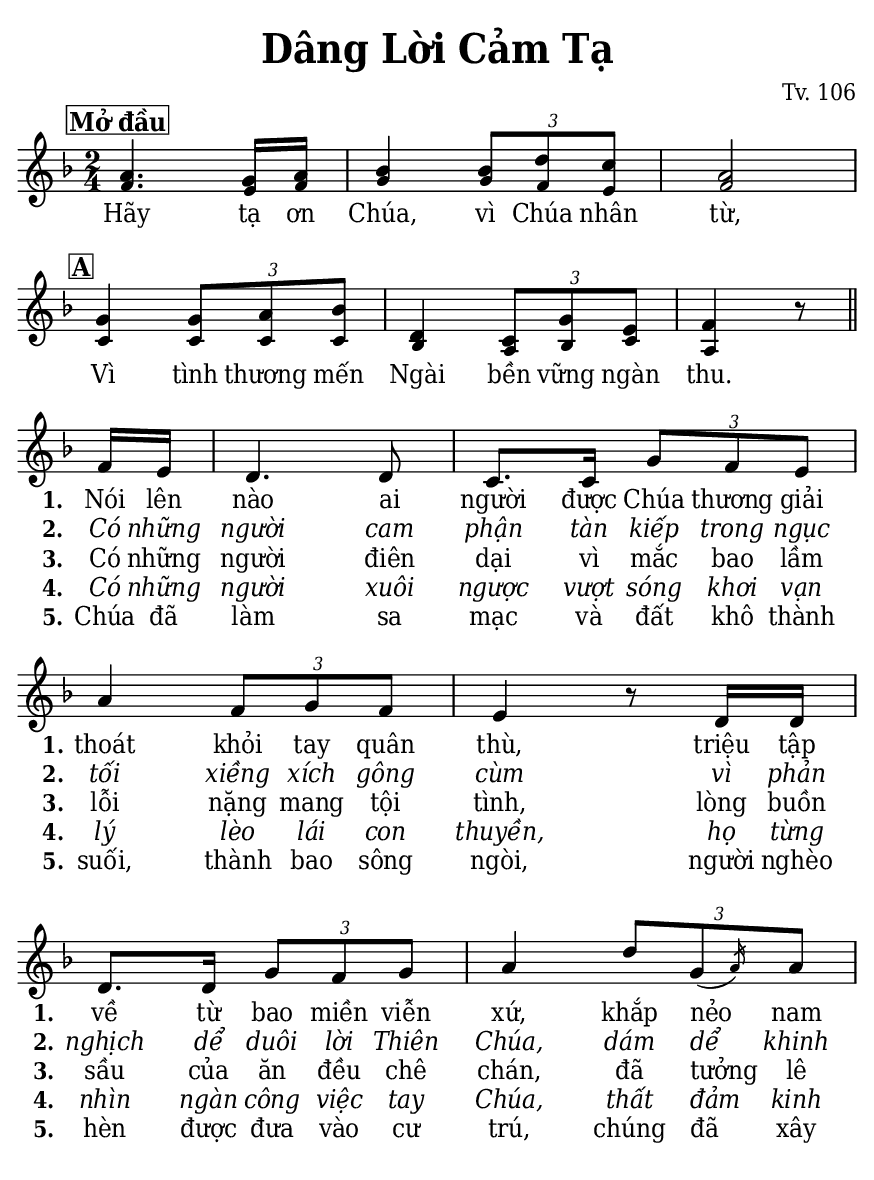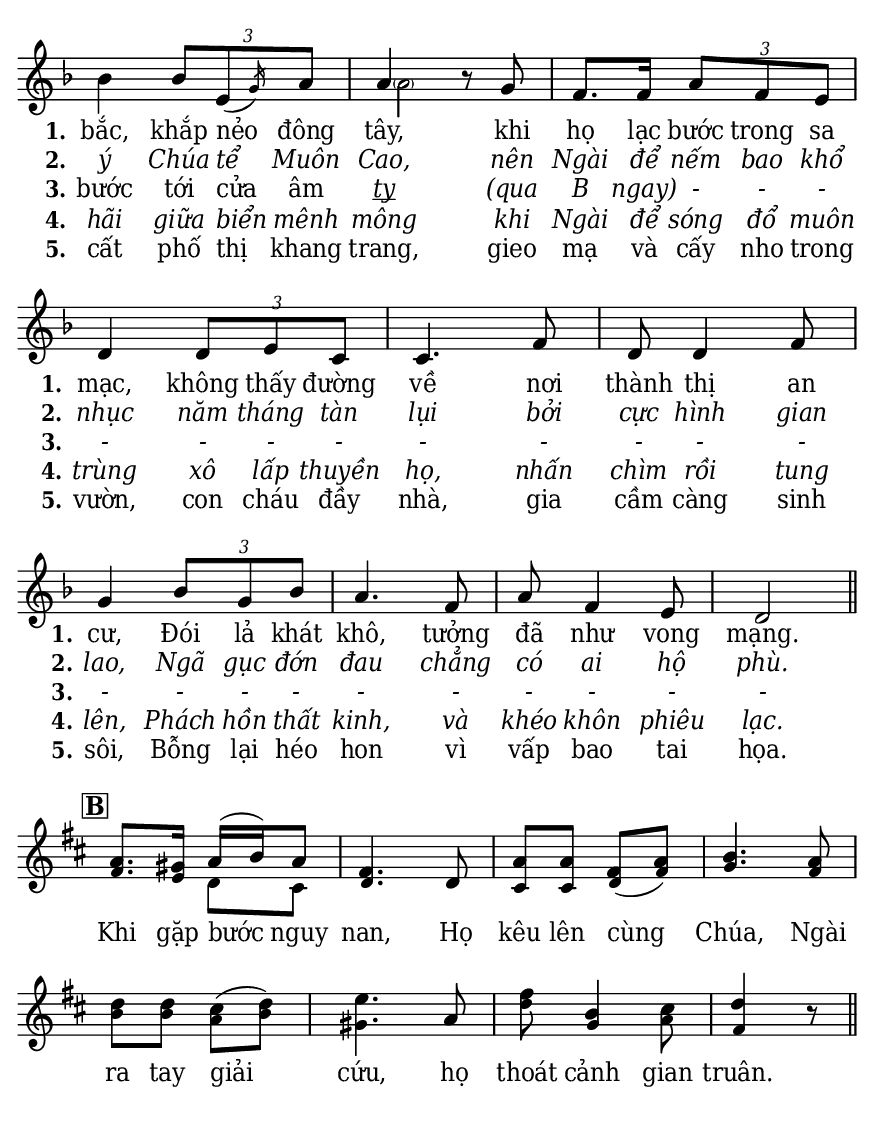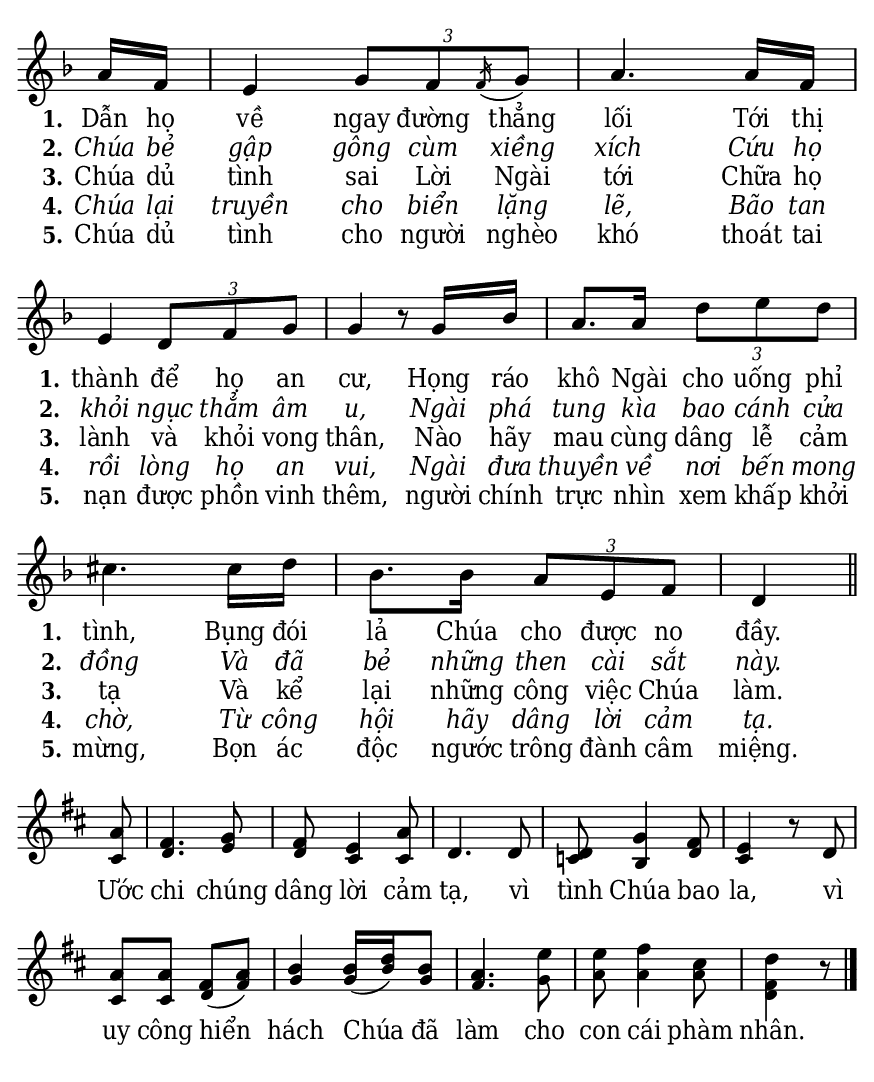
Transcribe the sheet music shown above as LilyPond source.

% Cài đặt chung\
\version "2.22.1"
\include "english.ly"

\header {
  title = \markup { \fontsize #1 "Dâng Lời Cảm Tạ" }
  composer = "Tv. 106"
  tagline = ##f
}

% mã nguồn cho những chức năng chưa hỗ trợ trong phiên bản lilypond hiện tại
% cung cấp bởi cộng đồng lilypond khi gửi email đến lilypond-user@gnu.org
% Đổi kích thước nốt cho bè phụ
notBePhu =
#(define-music-function (font-size music) (number? ly:music?)
   (for-some-music
     (lambda (m)
       (if (music-is-of-type? m 'rhythmic-event)
           (begin
             (set! (ly:music-property m 'tweaks)
                   (cons `(font-size . ,font-size)
                         (ly:music-property m 'tweaks)))
             #t)
           #f))
     music)
   music)

% in số phiên khúc trên mỗi dòng
#(define (add-grob-definition grob-name grob-entry)
     (set! all-grob-descriptions
           (cons ((@@ (lily) completize-grob-entry)
                  (cons grob-name grob-entry))
                 all-grob-descriptions)))

#(add-grob-definition
    'StanzaNumberSpanner
    `((direction . ,LEFT)
      (font-series . bold)
      (padding . 1.0)
      (side-axis . ,X)
      (stencil . ,ly:text-interface::print)
      (X-offset . ,ly:side-position-interface::x-aligned-side)
      (Y-extent . ,grob::always-Y-extent-from-stencil)
      (meta . ((class . Spanner)
               (interfaces . (font-interface
                              side-position-interface
                              stanza-number-interface
                              text-interface))))))

\layout {
    \context {
      \Global
      \grobdescriptions #all-grob-descriptions
    }
    \context {
      \Score
      \remove Stanza_number_align_engraver
      \consists
        #(lambda (context)
           (let ((texts '())
                 (syllables '()))
             (make-engraver
              (acknowledgers
               ((stanza-number-interface engraver grob source-engraver)
                  (set! texts (cons grob texts)))
               ((lyric-syllable-interface engraver grob source-engraver)
                  (set! syllables (cons grob syllables))))
              ((stop-translation-timestep engraver)
                 (for-each
                  (lambda (text)
                    (for-each
                     (lambda (syllable)
                       (ly:pointer-group-interface::add-grob
                        text
                        'side-support-elements
                        syllable))
                     syllables))
                  texts)
                 (set! syllables '())))))
    }
    \context {
      \Lyrics
      \remove Stanza_number_engraver
      \consists
        #(lambda (context)
           (let ((text #f)
                 (last-stanza #f))
             (make-engraver
              ((process-music engraver)
                 (let ((stanza (ly:context-property context 'stanza #f)))
                   (if (and stanza (not (equal? stanza last-stanza)))
                       (let ((column (ly:context-property context
'currentCommandColumn)))
                         (set! last-stanza stanza)
                         (if text
                             (ly:spanner-set-bound! text RIGHT column))
                         (set! text (ly:engraver-make-grob engraver
'StanzaNumberSpanner '()))
                         (ly:grob-set-property! text 'text stanza)
                         (ly:spanner-set-bound! text LEFT column)))))
              ((finalize engraver)
                 (if text
                     (let ((column (ly:context-property context
'currentCommandColumn)))
                       (ly:spanner-set-bound! text RIGHT column)))))))
      \override StanzaNumberSpanner.horizon-padding = 10000
    }
}

stanzaReminderOff =
  \temporary \override StanzaNumberSpanner.after-line-breaking =
     #(lambda (grob)
        ;; Can be replaced with (not (first-broken-spanner? grob)) in 2.23.
        (if (let ((siblings (ly:spanner-broken-into (ly:grob-original grob))))
              (and (pair? siblings)
                   (not (eq? grob (car siblings)))))
            (ly:grob-suicide! grob)))

stanzaReminderOn = \undo \stanzaReminderOff
% kết thúc mã nguồn

% Nhạc phiên khúc
nhacPhienKhucSop = \relative c'' {
  \autoPageBreaksOff
  <> \tweak extra-offset #'(-5 . 0)
  ^\markup { \fontsize #1 \box \bold "Mở đầu" }
  a4. g16 a |
  bf4 \tuplet 3/2 { bf8 d c } |
  a2 |
  
  <> \tweak extra-offset #'(-2.5 . 0)
  ^\markup { \fontsize #1 \box \bold "A" }
  g4 \tuplet 3/2 { g8 a bf } |
  d,4 \tuplet 3/2 { c8 g' e } |
  f4 r8 \bar "||" \break
  
  f16 e |
  d4. d8 |
  c8. c16 \tuplet 3/2 { g'8 f e } |
  a4 \tuplet 3/2 { f8 g f } |
  e4 r8 d16 d |
  d8. d16 \tuplet 3/2 { g8 f g } |
  a4 \tuplet 3/2 { d8
    \afterGrace g,8 ({
      \override Flag.stroke-style = #"grace"
      a16)}
    \revert Flag.stroke-style
    a8 }
  
  \pageBreak
  
  bf4 \tuplet 3/2 { bf8
    \afterGrace e,8 ({
      \override Flag.stroke-style = #"grace"
      g16)}
    \revert Flag.stroke-style
    a8
  }
  <<
    {
      \voiceOne
      a4
      \tweak extra-offset #'(1 . -2) r8
      g
    }
    \new Voice = "splitpart" {
      \voiceTwo
      \once \override NoteColumn.force-hshift = #1.2
      \tweak font-size #-2
      \parenthesize
      a2
    }
  >>
  \oneVoice
  f8. f16 \tuplet 3/2 { a8 f e } |
  d4 \tuplet 3/2 { d8 e c } |
  c4. f8 |
  d d4 f8 |
  g4 \tuplet 3/2 { bf8 g bf } |
  a4. f8 |
  a f4 e8 |
  d2 \bar "||" \break
  
  \set Staff.explicitKeySignatureVisibility = #end-of-line-invisible
  \set Staff.printKeyCancellation = ##f
  \key d \major
  <> \tweak extra-offset #'(-2.5 . 0)
  ^\markup { \fontsize #1 \box \bold "B" }
  a'8. gs16 a (b) a8 |
  fs4. d8 |
  a' a fs (a) |
  b4. a8 |
  d d cs (d) |
  e4. a,8 |
  fs' b,4 cs8 |
  \partial 4. d4 r8 \bar "||" \pageBreak
  
  \key f \major
  \partial 8 a16 f |
  e4 \tuplet 3/2 { g8 f \slashedGrace { f16 ( } g8) } |
  a4. a16 f |
  e4 \tuplet 3/2 { d8 f g } |
  g4 r8 g16 bf |
  a8. a16 \tuplet 3/2 { d8 e d } |
  cs4. cs16 d |
  bf8. bf16 \tuplet 3/2 { a8 e f } |
  \partial 4 d4 \bar "||" \break
  
  \key d \major
  \partial 8 a'8 |
  fs4. g8 |
  fs e4 a8 |
  d,4. d8 |
  d g4 fs8 |
  e4 r8 d |
  a' a fs (a) |
  b4 b16 (d) b8 |
  a4. e'8 |
  e fs4 cs8 |
  \stemDown d4 r8 \bar "|."
}

nhacPhienKhucAlto = \relative c' {
  f4. e16 f |
  g4 \tuplet 3/2 { g8 f e } |
  f2 |
  c4 \tuplet 3/2 { c8 c c } |
  bf4 \tuplet 3/2 { a8 bf c } |
  a4 r8
  
  r |
  R2*16
  
  \set Staff.explicitKeySignatureVisibility = #end-of-line-invisible
  \set Staff.printKeyCancellation = ##f
  \key d \major
  fs'8. e16 d8 [cs] |
  d4. d8 |
  cs cs d (fs) |
  g4. fs8 |
  b b a (b) |
  gs4. a8 |
  d g,4 a8 |
  fs4 r8
  
  r |
  R2*7
  r4
  
  \key d \major
  cs8 |
  d4. e8 |
  d cs4 cs8 |
  d4. d8 |
  c! b4 d8 |
  cs4 r8 d |
  cs cs d (fs) |
  g4 g16 (b) g8 |
  fs4. g8 |
  a a4 a8 |
  <fs d>4 r8
}

% Lời phiên khúc
loiPhienKhucSop = \lyrics {
  %\set stanza = "Mở đầu:"
  Hãy tạ ơn Chúa, vì Chúa nhân từ,
  Vì tình thương mến Ngài bền vững ngàn thu.
  <<
    {
      \set stanza = "1."
      Nói lên nào ai người được Chúa thương
      giải thoát khỏi tay quân thù,
      triệu tập về từ bao miền viễn xứ,
      khắp nẻo nam bắc, khắp nẻo đông tây,
      khi họ lạc bước trong sa mạc,
      không thấy đường về nơi thành thị an cư,
      Đói lả khát khô, tưởng đã như vong mạng.
    }
    \new Lyrics {
	    \set associatedVoice = "beSop"
	    \set stanza = "2."
      \override Lyrics.LyricText.font-shape = #'italic
	    Có những người cam phận tàn kiếp trong ngục tối
	    xiềng xích gông cùm vì phản nghịch dể duôi lời Thiên Chúa,
	    dám dể khinh ý Chúa tể Muôn Cao,
	    nên Ngài để nếm bao khổ nhục năm tháng tàn lụi
	    bởi cực hình gian lao,
	    Ngã gục đớn đau chẳng có ai hộ phù.
    }
    \new Lyrics {
	    \set associatedVoice = "beSop"
	    \set stanza = "3."
	    Có những người điên dại vì mắc bao lầm lỗi nặng mang tội tình,
	    lòng buồn sầu của ăn đều chê chán,
	    đã tưởng lê bước tới cửa âm
	    \markup { \italic \underline "ty" }
	    \override Lyrics.LyricText.font-shape = #'italic
	    (qua B ngay)
	    \repeat unfold 22 { - }
    }
    \new Lyrics {
	    \set associatedVoice = "beSop"
	    \set stanza = "4."
      \override Lyrics.LyricText.font-shape = #'italic
	    Có những người xuôi ngược vượt sóng khơi vạn lý
	    lèo lái con thuyền,
	    họ từng nhìn ngàn công việc tay Chúa,
	    thất đảm kinh hãi giữa biển mênh mông
	    khi Ngài để sóng đổ muôn trùng xô lấp thuyền họ,
	    nhấn chìm rồi tung lên,
	    Phách hồn thất kinh, và khéo khôn phiêu lạc.
    }
    \new Lyrics {
	    \set associatedVoice = "beSop"
	    \set stanza = "5."
	    Chúa đã làm sa mạc và đất khô thành suối,
	    thành bao sông ngòi, người nghèo hèn được đưa vào cư trú,
	    chúng đã xây cất phố thị khang trang,
	    gieo mạ và cấy nho trong vườn, con cháu đầy nhà,
	    gia cầm càng sinh sôi,
	    Bỗng lại héo hon vì vấp bao tai họa.
    }
  >>
  \set stanza = ""
  Khi gặp bước nguy nan,
  Họ kêu lên cùng Chúa,
  Ngài ra tay giải cứu,
  họ thoát cảnh gian truân.
  <<
    {
      \set stanza = "1."
      Dẫn họ về ngay đường thẳng lối
      Tới thị thành để họ an cư,
      Họng ráo khô Ngài cho uống phỉ tình,
      Bụng đói lả Chúa cho được no đầy.
    }
    \new Lyrics {
	    \set associatedVoice = "beSop"
	    \set stanza = "2."
      \override Lyrics.LyricText.font-shape = #'italic
	    Chúa bẻ gập gông cùm xiềng xích
	    Cứu họ khỏi ngục thẳm âm u,
	    Ngài phá tung kìa bao cánh cửa đồng
	    Và đã bẻ những then cài sắt này.
    }
    \new Lyrics {
	    \set associatedVoice = "beSop"
	    \set stanza = "3."
	    Chúa dủ tình sai Lời Ngài tới
	    Chữa họ lành và khỏi vong thân,
	    Nào hãy mau cùng dâng lễ cảm tạ
	    Và kể lại những công việc Chúa làm.
    }
    \new Lyrics {
	    \set associatedVoice = "beSop"
	    \set stanza = "4."
      \override Lyrics.LyricText.font-shape = #'italic
	    Chúa lại truyền cho biển lặng lẽ,
	    Bão tan rồi lòng họ an vui,
	    Ngài đưa thuyền về nơi bến mong chờ,
	    Từ công hội hãy dâng lời cảm tạ.
    }
    \new Lyrics {
	    \set associatedVoice = "beSop"
	    \set stanza = "5."
	    Chúa dủ tình cho người nghèo khó thoát tai nạn
	    được phồn vinh thêm,
	    người chính trực nhìn xem khấp khởi mừng,
	    Bọn ác độc ngước trông đành câm miệng.
    }
  >>
  \set stanza = ""
  Ước chi chúng dâng lời cảm tạ,
  vì tình Chúa bao la,
  vì uy công hiển hách Chúa đã làm cho con cái phàm nhân.
}

% Dàn trang
\paper {
  #(set-paper-size "a5")
  top-margin = 3\mm
  bottom-margin = 3\mm
  left-margin = 3\mm
  right-margin = 3\mm
  indent = #0
  #(define fonts
	 (make-pango-font-tree "Deja Vu Serif Condensed"
	 		       "Deja Vu Serif Condensed"
			       "Deja Vu Serif Condensed"
			       (/ 20 20)))
  print-page-number = ##f
  %page-count = 3
  system-system-spacing = #'((basic-distance . 0.1) (padding . 3))
  ragged-bottom = ##t
}

TongNhip = {
  \key f \major \time 2/4
  \set Timing.beamExceptions = #'()
  \set Timing.baseMoment = #(ly:make-moment 1/4)
}

\score {
  \new ChoirStaff <<
    \new Staff \with {
        \consists "Merge_rests_engraver"
        printPartCombineTexts = ##f
      }
      <<
      \new Voice \TongNhip \partCombine 
        \nhacPhienKhucSop
        \notBePhu -1 { \nhacPhienKhucAlto }
      \new NullVoice = beSop \nhacPhienKhucSop
      \new Lyrics \lyricsto beSop \loiPhienKhucSop
      >>
  >>
  \layout {
    \override Lyrics.LyricSpace.minimum-distance = #0.6
    \override Score.BarNumber.break-visibility = ##(#f #f #f)
    \override Score.SpacingSpanner.uniform-stretching = ##t
  } 
}
